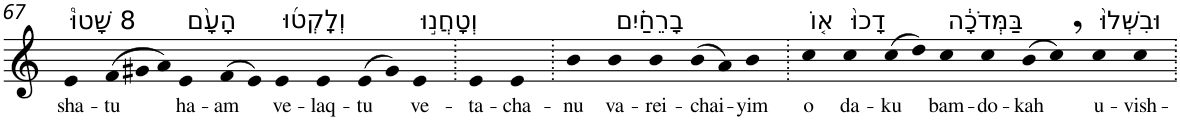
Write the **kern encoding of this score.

**kern	**text
*part1	*part1
*staff1	*staff1
*I"Piano	*
*I'Pno	*
!!LO:PB:g=z
*clefG2	*
*k[]	*
=67	=67
!LO:TX:a:t=8 שָׁטוּ֩	!
!	!LO:LY:b
4e	sha-
*Xtuplet	*
!	!LO:LY:b
(>12f	-tu
12g#X	.
12a)	.
!LO:TX:a:t=הָעָ֨ם	!
!	!LO:LY:b
4e	ha-
!	!LO:LY:b
(>8f	-am
8e)	.
!LO:TX:a:t=וְלָֽקְט֜וּ	!
!	!LO:LY:b
4e	ve-
!	!LO:LY:b
4e	-laq-
!	!LO:LY:b
(>8e	-tu
8g#)	.
!LO:TX:a:t=וְטָחֲנ֣וּ	!
!	!LO:LY:b
4e	ve-
=68.	=68.
!	!LO:LY:b
4e	-ta-
!	!LO:LY:b
4e	-cha-
=69.	=69.
!	!LO:LY:b
4b	-nu
!LO:TX:a:t=בָרֵחַ֗יִם	!
!	!LO:LY:b
4b	va-
!	!LO:LY:b
4b	-rei-
!	!LO:LY:b
(>8b	-chai-
8a)	.
!	!LO:LY:b
4b	-yim
=70.	=70.
!LO:TX:a:t=א֤וֹ	!
!	!LO:LY:b
4cc	o
!LO:TX:a:t=דָכוּ֙	!
!	!LO:LY:b
4cc	da-
!	!LO:LY:b
(>8cc	-ku
8dd)	.
!LO:TX:a:t=בַּמְּדֹכָ֔ה	!
!	!LO:LY:b
4cc	bam-
!	!LO:LY:b
4cc	-do-
!	!LO:LY:b
(>8b	-kah
8cc,)	.
!LO:TX:a:t=וּבִשְּׁלוּ֙	!
!	!LO:LY:b
4cc	u-
!	!LO:LY:b
4cc	-vish-
=.	=.
*-	*-
